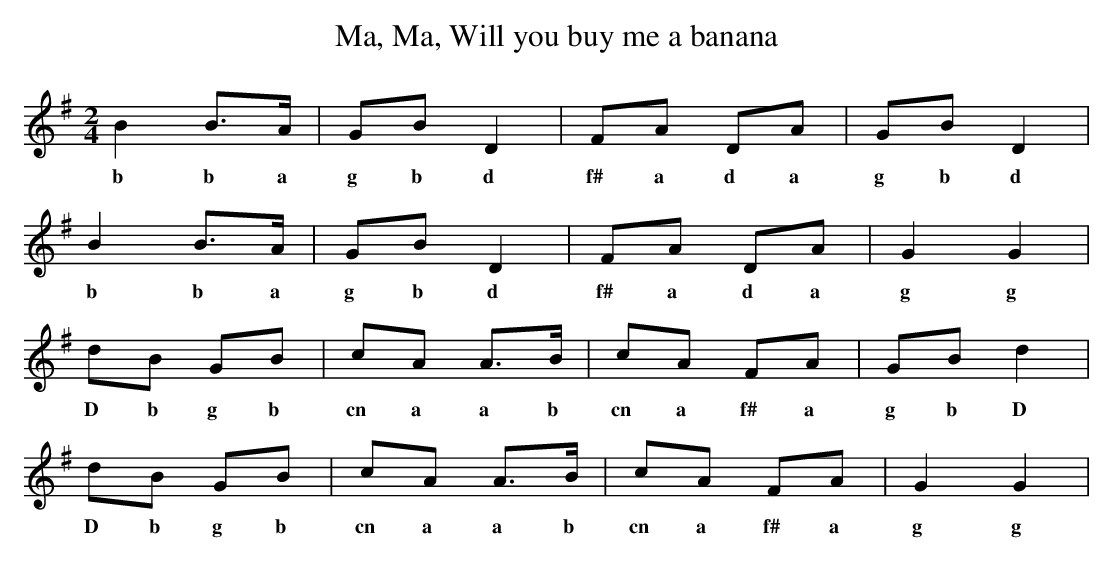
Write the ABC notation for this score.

X:1
T:Ma, Ma, Will you buy me a banana
M:2/4
L:1/8
K:G
B2 B>A|GB D2|FA DA|GB D2|
w:b b a g b d f# a d a g b d
B2 B>A|GB D2|FA DA|G2 G2|
w:b b a g b d f# a d a g g
dB GB|cA A>B|cA FA|GB d2|
w:D b g b cn a a b cn a f# a g b D
dB GB|cA A>B|cA FA|G2 G2|
w:D b g b cn a a b cn a f# a g g
